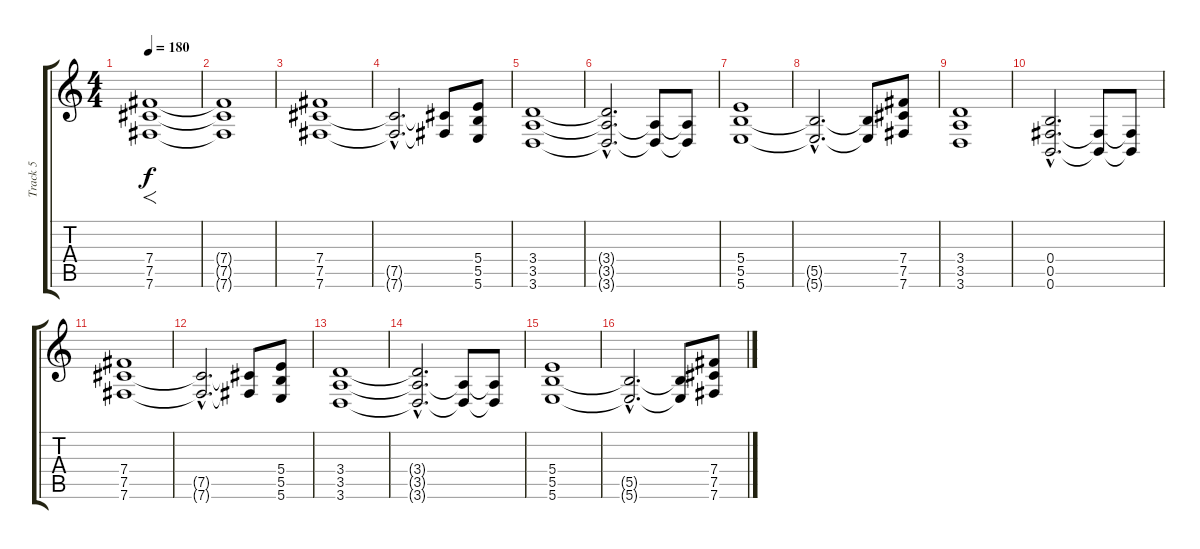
\track ("Track 5" "Track 5") {instrument distortionguitar}
\staff {score tabs}
\tuning (Db4 Ab3 E3 B2 Gb2 B1) {hide}
\ts (4 4)
\tempo 180
\clef g2
\ks c
(7.4 7.5 7.6).1{f dy f instrument distortionguitar} |
(7.4{t} 7.5{t} 7.6{t}).1 |
(7.4 7.5 7.6).1 |
(7.5{hac t} 7.6{hac t}).2{d} (7.5{t} 7.6{t}).8 (5.4 5.5 5.6).8 |
(3.4 3.5 3.6).1 |
(3.4{hac t} 3.5{hac t} 3.6{hac t}).2{d} (3.5{t} 3.6{t}).8 (3.5{t} 3.6{t}).8 |
(5.4 5.5 5.6).1 |
(5.5{hac t} 5.6{hac t}).2{d} (5.5{t} 5.6{t}).8 (7.4 7.5 7.6).8 |
(3.4 3.5 3.6).1 |
(0.4{hac} 0.5{hac} 0.6{hac}).2{d} (0.5{t} 0.6{t}).8 (0.5{t} 0.6{t}).8 |
(7.4 7.5 7.6).1 |
(7.5{hac t} 7.6{hac t}).2{d} (7.5{t} 7.6{t}).8 (5.4 5.5 5.6).8 |
(3.4 3.5 3.6).1 |
(3.4{hac t} 3.5{hac t} 3.6{hac t}).2{d} (3.5{t} 3.6{t}).8 (3.5{t} 3.6{t}).8 |
(5.4 5.5 5.6).1 |
(5.5{hac t} 5.6{hac t}).2{d} (5.5{t} 5.6{t}).8 (7.4 7.5 7.6).8
